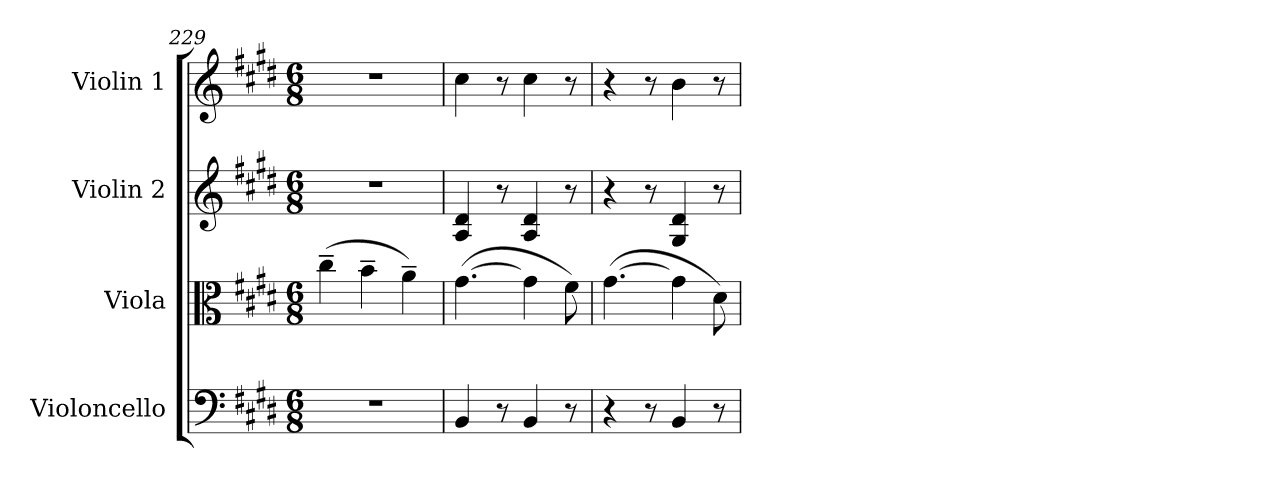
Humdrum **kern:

**kern	**kern	**kern	**kern
*part4	*part3	*part2	*part1
*staff4	*staff3	*staff2	*staff1
*I"Violoncello	*I"Viola	*I"Violin 2	*I"Violin 1
*I'Vc	*I'Vla	*I'Vln	*I'Vln
*clefF4	*clefC3	*clefG2	*clefG2
*k[f#c#g#d#]	*k[f#c#g#d#]	*k[f#c#g#d#]	*k[f#c#g#d#]
*M6/8	*M6/8	*M6/8	*M6/8
=229	=229	=229	=229
2.r	(4cc#~\	2.r	2.r
.	4b~\	.	.
.	4a~\)	.	.
=230	=230	=230	=230
4BB/	([4.g#\	4A/ 4d#/	4cc#\
8r	.	8r	8r
4BB/	4g#\]	4A/ 4d#/	4cc#\
8r	8f#\)	8r	8r
=231	=231	=231	=231
4r	([4.g#\	4r	4r
8r	.	8r	8r
4BB/	4g#\]	4G#/ 4d#/	4b\
8r	8d#\)	8r	8r
=	=	=	=
*-	*-	*-	*-
